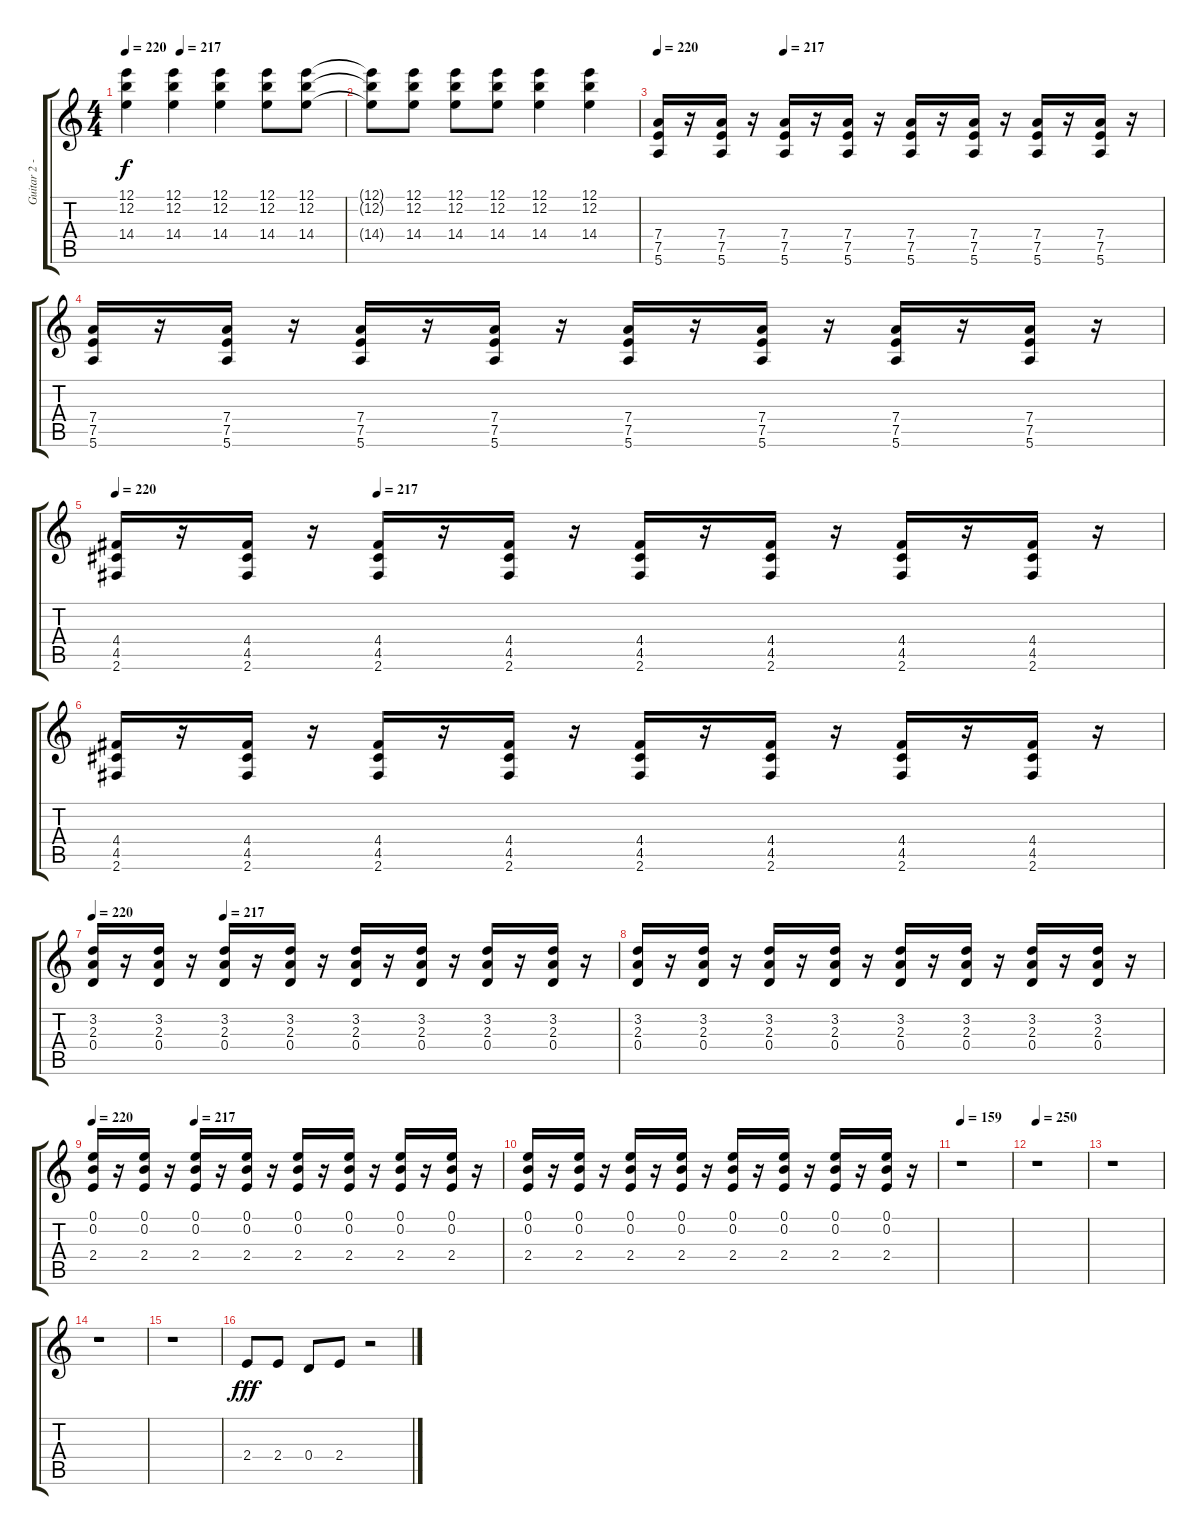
\track ("Guitar 2 - Eric Melvin" "Guitar 2 -") {instrument distortionguitar}
\staff {score tabs}
\tuning (E4 B3 G3 D3 A2 E2) {hide}
\ts (4 4)
\tempo 220
\tempo (217 0.25)
\clef g2
\ks c
(12.1 12.2 14.4).4{dy f} (12.1 12.2 14.4).4 (12.1 12.2 14.4).4 (12.1 12.2 14.4).8 (12.1 12.2 14.4).8 |
(12.1{t} 12.2{t} 14.4{t}).8 (12.1 12.2 14.4).8 (12.1 12.2 14.4).8 (12.1 12.2 14.4).8 (12.1 12.2 14.4).4 (12.1 12.2 14.4).4 |
\tempo 220
\tempo (217 0.25)
(7.4 7.5 5.6).16 r.16 (7.4 7.5 5.6).16 r.16 (7.4 7.5 5.6).16 r.16 (7.4 7.5 5.6).16 r.16 (7.4 7.5 5.6).16 r.16 (7.4 7.5 5.6).16 r.16 (7.4 7.5 5.6).16 r.16 (7.4 7.5 5.6).16 r.16 |
(7.4 7.5 5.6).16 r.16 (7.4 7.5 5.6).16 r.16 (7.4 7.5 5.6).16 r.16 (7.4 7.5 5.6).16 r.16 (7.4 7.5 5.6).16 r.16 (7.4 7.5 5.6).16 r.16 (7.4 7.5 5.6).16 r.16 (7.4 7.5 5.6).16 r.16 |
\tempo 220
\tempo (217 0.25)
(4.4 4.5 2.6).16 r.16 (4.4 4.5 2.6).16 r.16 (4.4 4.5 2.6).16 r.16 (4.4 4.5 2.6).16 r.16 (4.4 4.5 2.6).16 r.16 (4.4 4.5 2.6).16 r.16 (4.4 4.5 2.6).16 r.16 (4.4 4.5 2.6).16 r.16 |
(4.4 4.5 2.6).16 r.16 (4.4 4.5 2.6).16 r.16 (4.4 4.5 2.6).16 r.16 (4.4 4.5 2.6).16 r.16 (4.4 4.5 2.6).16 r.16 (4.4 4.5 2.6).16 r.16 (4.4 4.5 2.6).16 r.16 (4.4 4.5 2.6).16 r.16 |
\tempo 220
\tempo (217 0.25)
(3.2 2.3 0.4).16 r.16 (3.2 2.3 0.4).16 r.16 (3.2 2.3 0.4).16 r.16 (3.2 2.3 0.4).16 r.16 (3.2 2.3 0.4).16 r.16 (3.2 2.3 0.4).16 r.16 (3.2 2.3 0.4).16 r.16 (3.2 2.3 0.4).16 r.16 |
(3.2 2.3 0.4).16 r.16 (3.2 2.3 0.4).16 r.16 (3.2 2.3 0.4).16 r.16 (3.2 2.3 0.4).16 r.16 (3.2 2.3 0.4).16 r.16 (3.2 2.3 0.4).16 r.16 (3.2 2.3 0.4).16 r.16 (3.2 2.3 0.4).16 r.16 |
\tempo 220
\tempo (217 0.25)
(0.1 0.2 2.4).16 r.16 (0.1 0.2 2.4).16 r.16 (0.1 0.2 2.4).16 r.16 (0.1 0.2 2.4).16 r.16 (0.1 0.2 2.4).16 r.16 (0.1 0.2 2.4).16 r.16 (0.1 0.2 2.4).16 r.16 (0.1 0.2 2.4).16 r.16 |
(0.1 0.2 2.4).16 r.16 (0.1 0.2 2.4).16 r.16 (0.1 0.2 2.4).16 r.16 (0.1 0.2 2.4).16 r.16 (0.1 0.2 2.4).16 r.16 (0.1 0.2 2.4).16 r.16 (0.1 0.2 2.4).16 r.16 (0.1 0.2 2.4).16 r.16 |
\tempo 159
r.1 |
\tempo 250
r.1 |
r.1 |
r.1 |
r.1 |
2.4.8{dy fff} 2.4.8 0.4.8 2.4.8 r.2
